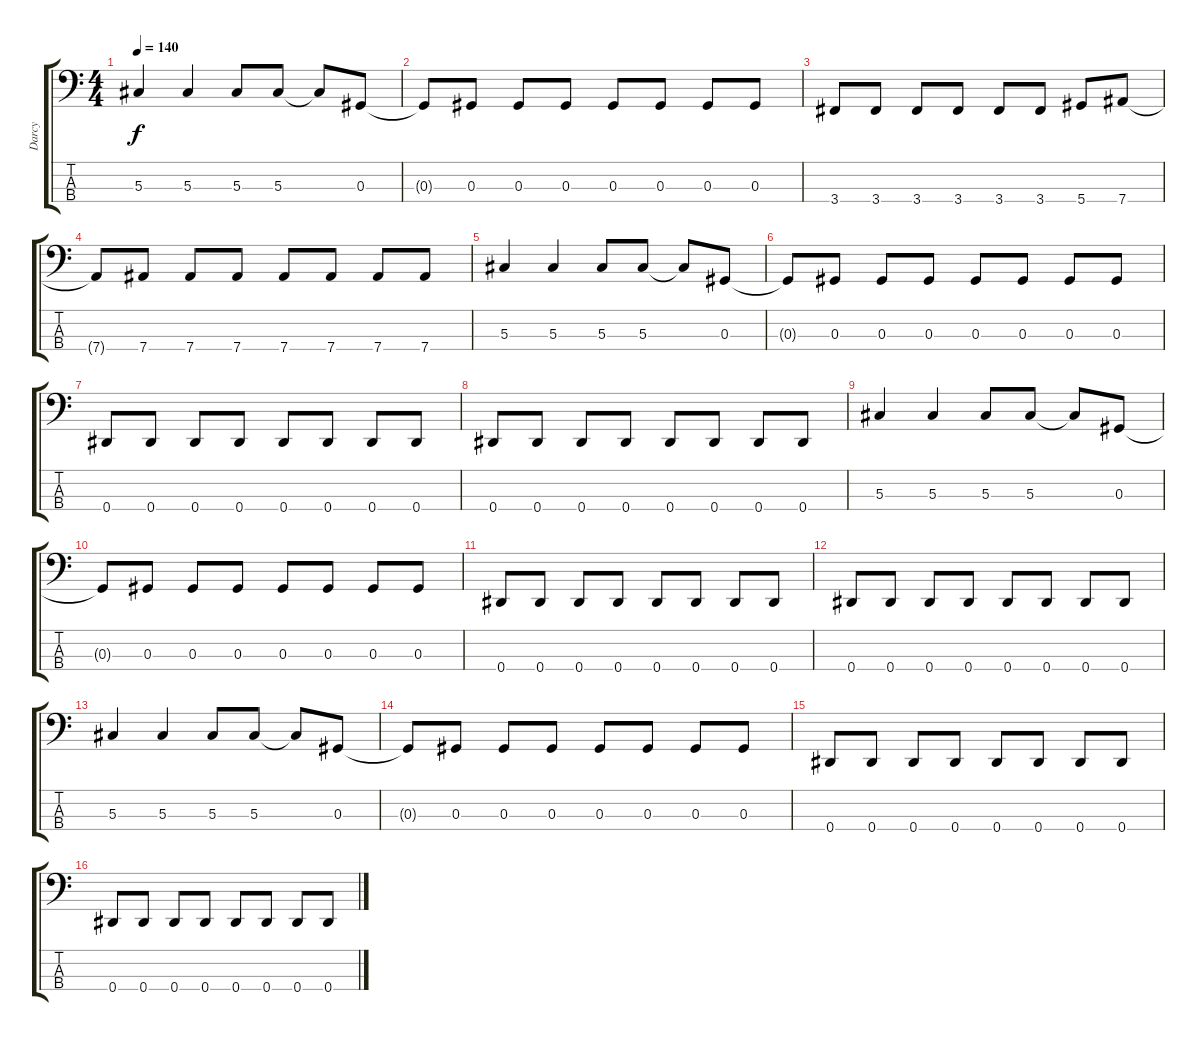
\track ("Darcy " "Darcy ") {instrument electricbassfinger}
\staff {score tabs}
\tuning (Gb2 Db2 Ab1 Eb1) {hide}
\ts (4 4)
\tempo 140
\clef f4
\ks c
5.3.4{dy f} 5.3.4 5.3.8 5.3.8 5.3{t}.8 0.3.8 |
0.3{t}.8 0.3.8 0.3.8 0.3.8 0.3.8 0.3.8 0.3.8 0.3.8 |
3.4.8 3.4.8 3.4.8 3.4.8 3.4.8 3.4.8 5.4.8 7.4.8 |
7.4{t}.8 7.4.8 7.4.8 7.4.8 7.4.8 7.4.8 7.4.8 7.4.8 |
5.3.4 5.3.4 5.3.8 5.3.8 5.3{t}.8 0.3.8 |
0.3{t}.8 0.3.8 0.3.8 0.3.8 0.3.8 0.3.8 0.3.8 0.3.8 |
0.4.8 0.4.8 0.4.8 0.4.8 0.4.8 0.4.8 0.4.8 0.4.8 |
0.4.8 0.4.8 0.4.8 0.4.8 0.4.8 0.4.8 0.4.8 0.4.8 |
5.3.4 5.3.4 5.3.8 5.3.8 5.3{t}.8 0.3.8 |
0.3{t}.8 0.3.8 0.3.8 0.3.8 0.3.8 0.3.8 0.3.8 0.3.8 |
0.4.8 0.4.8 0.4.8 0.4.8 0.4.8 0.4.8 0.4.8 0.4.8 |
0.4.8 0.4.8 0.4.8 0.4.8 0.4.8 0.4.8 0.4.8 0.4.8 |
5.3.4 5.3.4 5.3.8 5.3.8 5.3{t}.8 0.3.8 |
0.3{t}.8 0.3.8 0.3.8 0.3.8 0.3.8 0.3.8 0.3.8 0.3.8 |
0.4.8 0.4.8 0.4.8 0.4.8 0.4.8 0.4.8 0.4.8 0.4.8 |
0.4.8 0.4.8 0.4.8 0.4.8 0.4.8 0.4.8 0.4.8 0.4.8
